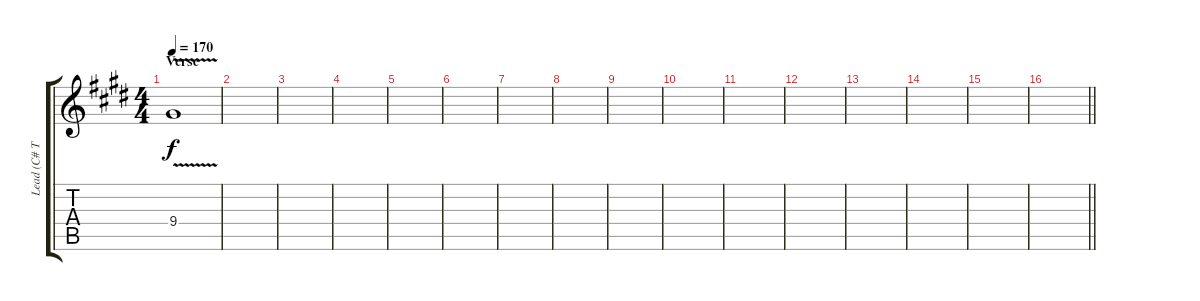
\track ("Lead (C# Tuning)" "Lead (C# T") {instrument overdrivenguitar}
\staff {score tabs}
\tuning (Db4 Bb3 E3 B2 Gb2 Db2) {hide}
\ts (4 4)
\section ("" "Verse")
\tempo 170
\clef g2
\ks c#minor
9.4{v}.1{dy f} |
|
|
|
|
|
|
|
|
|
|
|
|
|
|
\barLineRight lightlight
